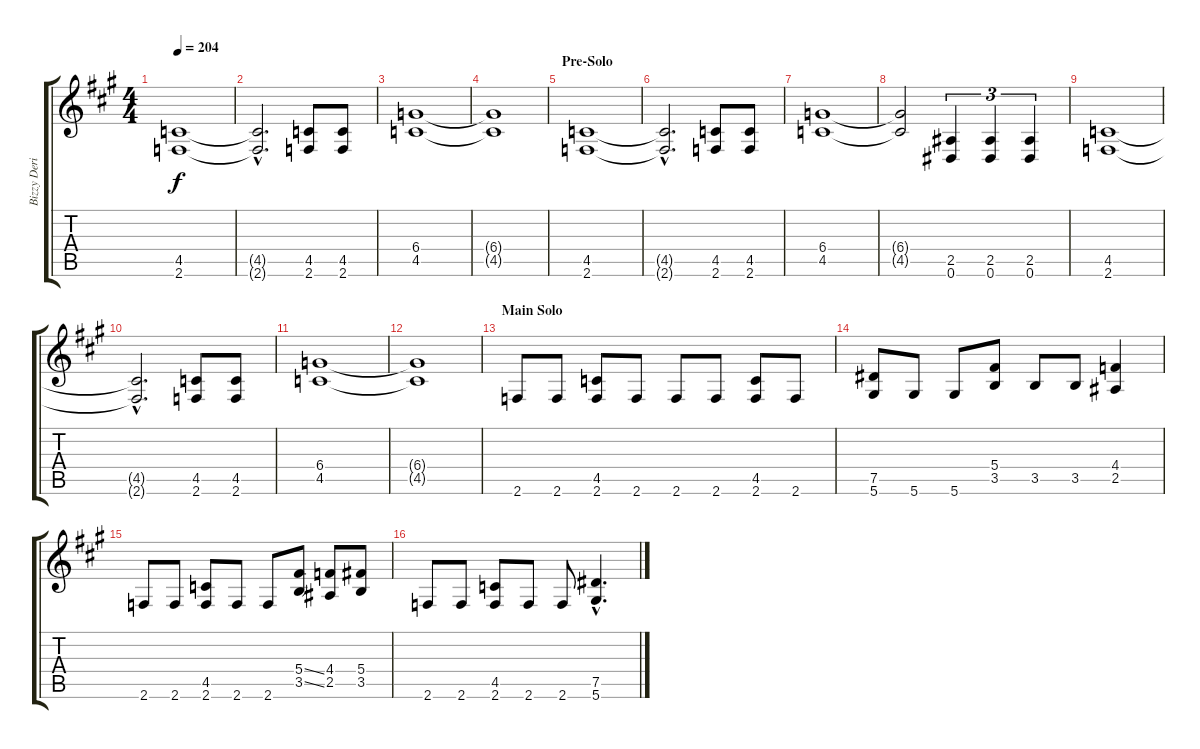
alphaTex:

\track ("Bizzy Derick" "Bizzy Deri") {instrument distortionguitar}
\staff {score tabs}
\tuning (Eb4 Bb3 Gb3 Db3 Ab2 Eb2) {hide}
\ts (4 4)
\tempo 204
\clef g2
\ks a
(4.5 2.6).1{dy f} |
(4.5{hac t} 2.6{hac t}).2{d} (4.5 2.6).8 (4.5 2.6).8 |
(6.4 4.5).1 |
(6.4{t} 4.5{t}).1 |
\section ("" "Pre-Solo")
(4.5 2.6).1 |
(4.5{hac t} 2.6{hac t}).2{d} (4.5 2.6).8 (4.5 2.6).8 |
(6.4 4.5).1 |
(6.4{t} 4.5{t}).2 (2.5 0.6).4{tu (3 2)} (2.5 0.6).4{tu (3 2)} (2.5 0.6).4{tu (3 2)} |
(4.5 2.6).1 |
(4.5{hac t} 2.6{hac t}).2{d} (4.5 2.6).8 (4.5 2.6).8 |
(6.4 4.5).1 |
(6.4{t} 4.5{t}).1 |
\section ("" "Main Solo")
2.6.8 2.6.8 (4.5 2.6).8 2.6.8 2.6.8 2.6.8 (4.5 2.6).8 2.6.8 |
(7.5 5.6).8 5.6.8 5.6.8 (5.4 3.5).8 3.5.8 3.5.8 (4.4 2.5).4 |
2.6.8 2.6.8 (4.5 2.6).8 2.6.8 2.6.8 (5.4{ss} 3.5{ss}).8 (4.4 2.5).8 (5.4 3.5).8 |
2.6.8 2.6.8 (4.5 2.6).8 2.6.8 2.6.8 (7.5{hac} 5.6{hac}).4{d}
